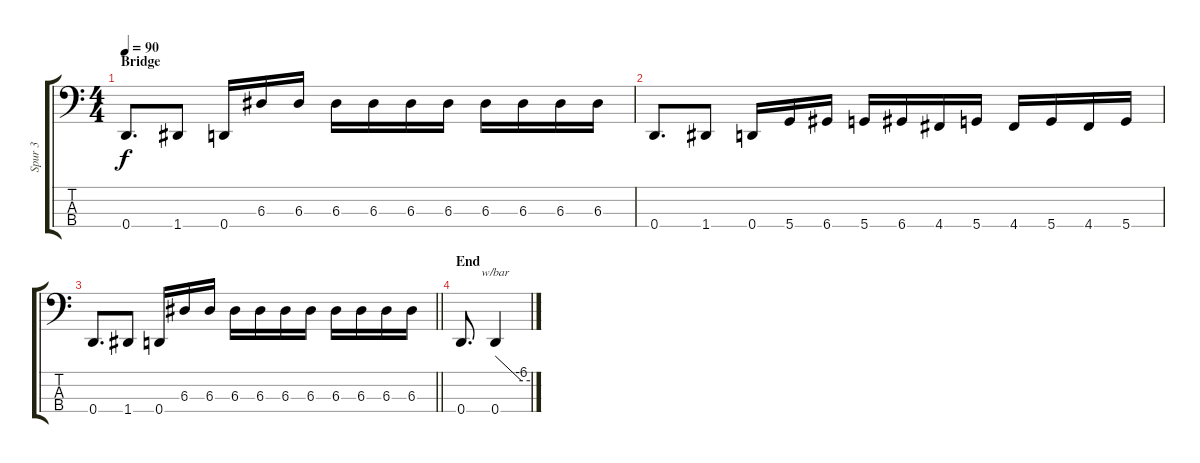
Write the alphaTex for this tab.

\track ("Spur 3" "Spur 3") {instrument electricbasspick}
\staff {score tabs}
\tuning (G2 D2 A1 D1) {hide}
\ts (4 4)
\section ("" "Bridge")
\tempo 90
\clef f4
\ks c
0.4.8{d dy f} 1.4.8 0.4.16 6.3.16 6.3.16 6.3.16 6.3.16 6.3.16 6.3.16 6.3.16 6.3.16 6.3.16 6.3.16 |
0.4.8{d} 1.4.8 0.4.16 5.4.16 6.4.16 5.4.16 6.4.16 4.4.16 5.4.16 4.4.16 5.4.16 4.4.16 5.4.16 |
\barLineRight lightlight
0.4.8{d} 1.4.8 0.4.16 6.3.16 6.3.16 6.3.16 6.3.16 6.3.16 6.3.16 6.3.16 6.3.16 6.3.16 6.3.16 |
\section ("" "End")
0.4.8{d} 0.4.4{tbe (custom default 0 0 45 -24 60 -24)}
